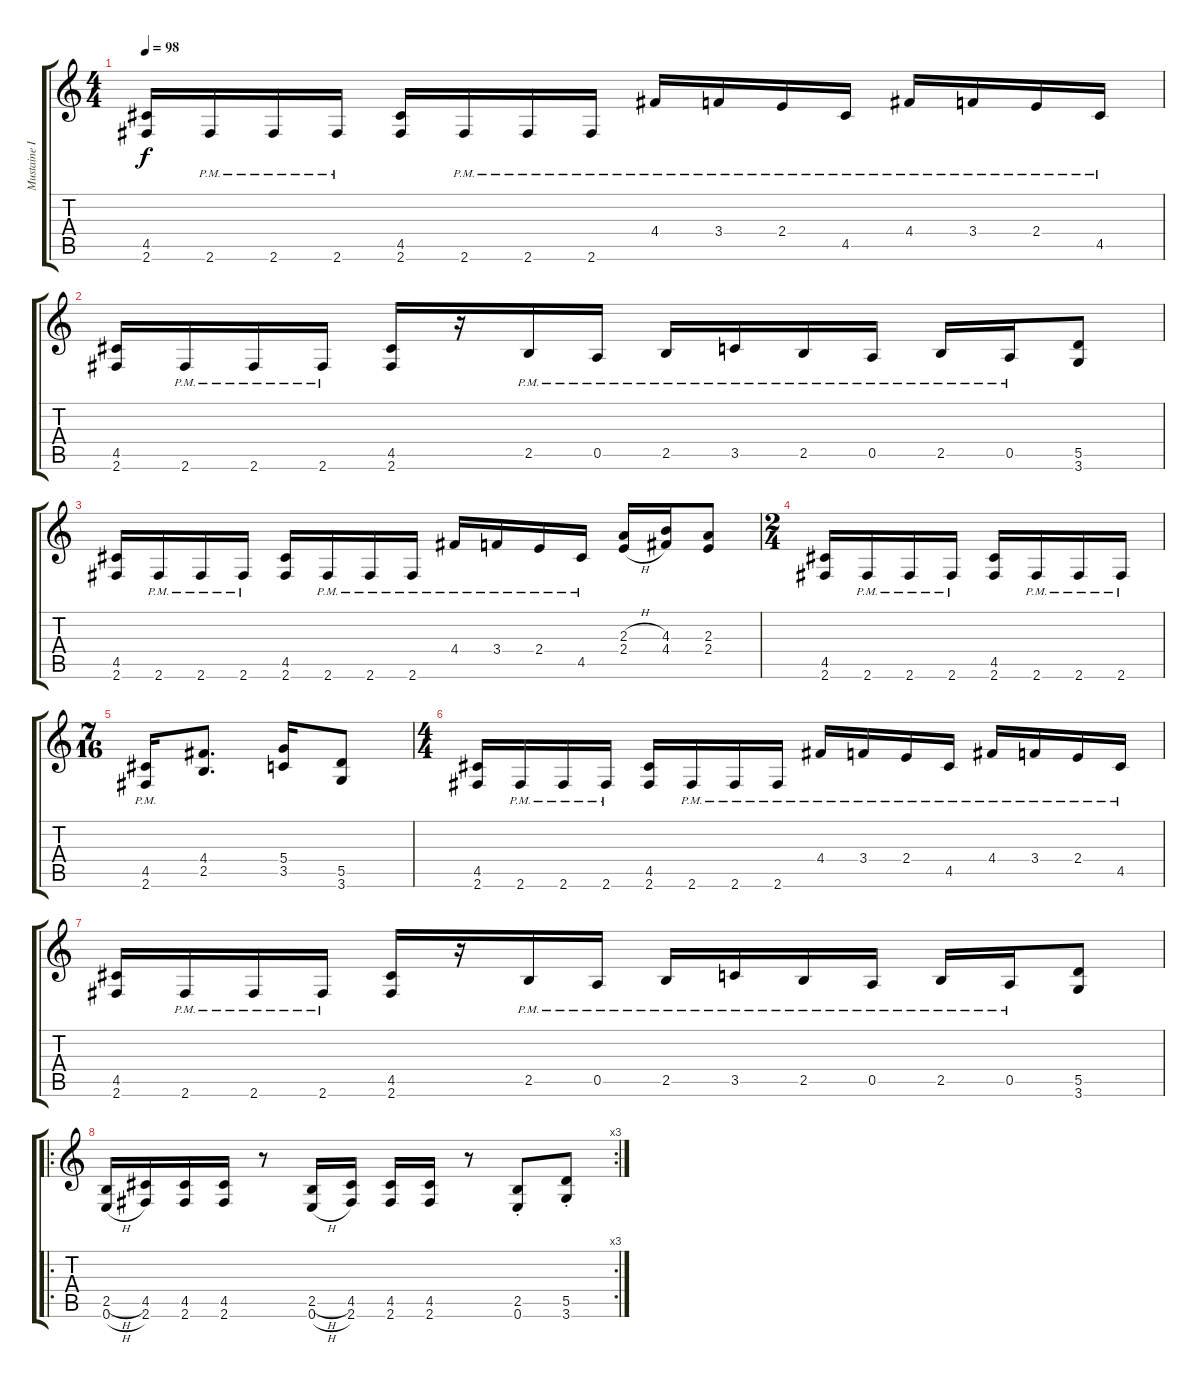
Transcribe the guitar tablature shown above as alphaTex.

\track ("Mustaine I" "Mustaine I") {instrument overdrivenguitar}
\staff {score tabs}
\tuning (E4 B3 G3 D3 A2 E2) {hide}
\ts (4 4)
\tempo 98
\clef g2
\ks c
(4.5 2.6).16{dy f} 2.6{pm}.16 2.6{pm}.16 2.6{pm}.16 (4.5 2.6).16 2.6{pm}.16 2.6{pm}.16 2.6{pm}.16 4.4{pm}.16 3.4{pm}.16 2.4{pm}.16 4.5{pm}.16 4.4{pm}.16 3.4{pm}.16 2.4{pm}.16 4.5{pm}.16 |
(4.5 2.6).16 2.6{pm}.16 2.6{pm}.16 2.6{pm}.16 (4.5 2.6).16 r.16 2.5{pm}.16 0.5{pm}.16 2.5{pm}.16 3.5{pm}.16 2.5{pm}.16 0.5{pm}.16 2.5{pm}.16 0.5{pm}.16 (5.5 3.6).8 |
(4.5 2.6).16 2.6{pm}.16 2.6{pm}.16 2.6{pm}.16 (4.5 2.6).16 2.6{pm}.16 2.6{pm}.16 2.6{pm}.16 4.4{pm}.16 3.4{pm}.16 2.4{pm}.16 4.5{pm}.16 (2.3{h} 2.4{h}).16 (4.3 4.4).16 (2.3 2.4).8 |
\ts (2 4)
(4.5 2.6).16 2.6{pm}.16 2.6{pm}.16 2.6{pm}.16 (4.5 2.6).16 2.6{pm}.16 2.6{pm}.16 2.6{pm}.16 |
\ts (7 16)
(4.5{pm} 2.6{pm}).16 (4.4 2.5).8{d} (5.4 3.5).16 (5.5 3.6).8 |
\ts (4 4)
(4.5 2.6).16 2.6{pm}.16 2.6{pm}.16 2.6{pm}.16 (4.5 2.6).16 2.6{pm}.16 2.6{pm}.16 2.6{pm}.16 4.4{pm}.16 3.4{pm}.16 2.4{pm}.16 4.5{pm}.16 4.4{pm}.16 3.4{pm}.16 2.4{pm}.16 4.5{pm}.16 |
(4.5 2.6).16 2.6{pm}.16 2.6{pm}.16 2.6{pm}.16 (4.5 2.6).16 r.16 2.5{pm}.16 0.5{pm}.16 2.5{pm}.16 3.5{pm}.16 2.5{pm}.16 0.5{pm}.16 2.5{pm}.16 0.5{pm}.16 (5.5 3.6).8 |
\ro
\rc 3
(2.5{h} 0.6{h}).16 (4.5 2.6).16 (4.5 2.6).16 (4.5 2.6).16 r.8 (2.5{h} 0.6{h}).16 (4.5 2.6).16 (4.5 2.6).16 (4.5 2.6).16 r.8 (2.5{st} 0.6{st}).8 (5.5{st} 3.6{st}).8
